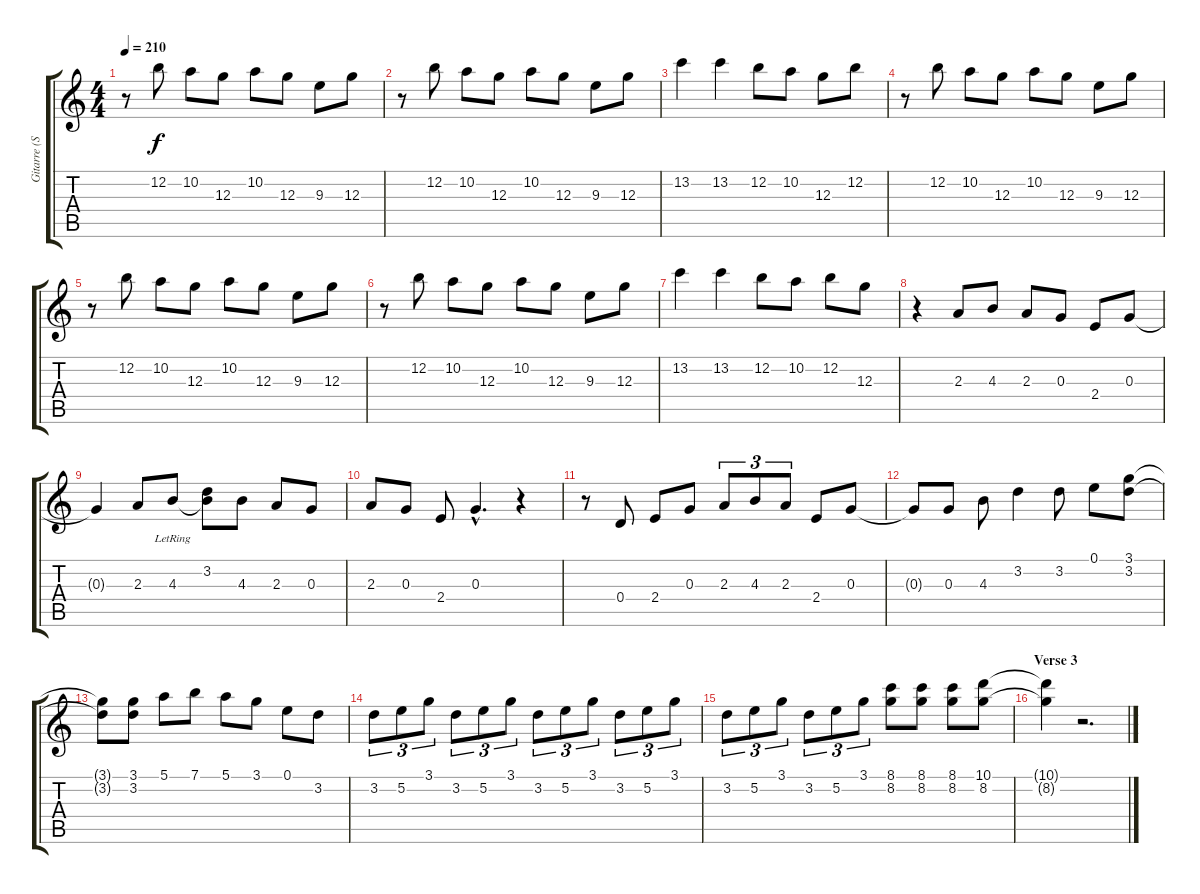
\track ("Gitarre (Solo)" "Gitarre (S") {instrument electricguitarjazz}
\staff {score tabs}
\tuning (E4 B3 G3 D3 A2 E2) {hide}
\ts (4 4)
\tempo 210
\clef g2
\ks c
r.8{dy f} 12.2.8 10.2.8 12.3.8 10.2.8 12.3.8 9.3.8 12.3.8 |
r.8 12.2.8 10.2.8 12.3.8 10.2.8 12.3.8 9.3.8 12.3.8 |
13.2.4 13.2.4 12.2.8 10.2.8 12.3.8 12.2.8 |
r.8 12.2.8 10.2.8 12.3.8 10.2.8 12.3.8 9.3.8 12.3.8 |
r.8 12.2.8 10.2.8 12.3.8 10.2.8 12.3.8 9.3.8 12.3.8 |
r.8 12.2.8 10.2.8 12.3.8 10.2.8 12.3.8 9.3.8 12.3.8 |
13.2.4 13.2.4 12.2.8 10.2.8 12.2.8 12.3.8 |
r.4 2.3.8 4.3.8 2.3.8 0.3.8 2.4.8 0.3.8 |
0.3{t}.4 2.3.8 4.3{lr}.8 (3.2 4.3{t}).8 4.3.8 2.3.8 0.3.8 |
2.3.8 0.3.8 2.4.8 0.3{hac}.4{d} r.4 |
r.8 0.4.8 2.4.8 0.3.8 2.3.8{tu (3 2)} 4.3.8{tu (3 2)} 2.3.8{tu (3 2)} 2.4.8 0.3.8 |
0.3{t}.8 0.3.8 4.3.8 3.2.4 3.2.8 0.1.8 (3.1 3.2).8 |
(3.1{t} 3.2{t}).8 (3.1 3.2).8 5.1.8 7.1.8 5.1.8 3.1.8 0.1.8 3.2.8 |
3.2.8{tu (3 2)} 5.2.8{tu (3 2)} 3.1.8{tu (3 2)} 3.2.8{tu (3 2)} 5.2.8{tu (3 2)} 3.1.8{tu (3 2)} 3.2.8{tu (3 2)} 5.2.8{tu (3 2)} 3.1.8{tu (3 2)} 3.2.8{tu (3 2)} 5.2.8{tu (3 2)} 3.1.8{tu (3 2)} |
3.2.8{tu (3 2)} 5.2.8{tu (3 2)} 3.1.8{tu (3 2)} 3.2.8{tu (3 2)} 5.2.8{tu (3 2)} 3.1.8{tu (3 2)} (8.1 8.2).8 (8.1 8.2).8 (8.1 8.2).8 (10.1 8.2).8 |
\section ("" "Verse 3")
(10.1{t} 8.2{t}).4 r.2{d}
